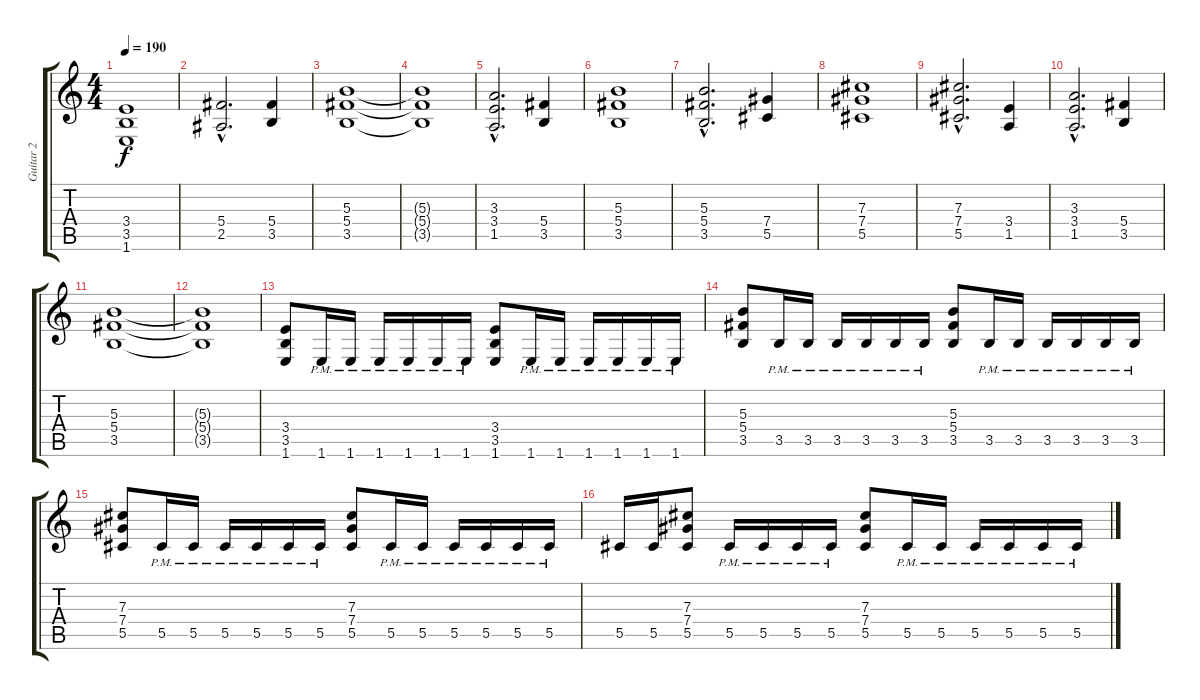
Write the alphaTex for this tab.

\track ("Guitar 2" "Guitar 2") {instrument distortionguitar}
\staff {score tabs}
\tuning (Eb4 Bb3 Gb3 Db3 Ab2 Eb2) {hide}
\ts (4 4)
\tempo 190
\clef g2
\ks c
(3.4 3.5 1.6).1{dy f} |
(5.4{hac} 2.5{hac}).2{d} (5.4 3.5).4 |
(5.3 5.4 3.5).1 |
(5.3{t} 5.4{t} 3.5{t}).1 |
(3.3{hac} 3.4{hac} 1.5{hac}).2{d} (5.4 3.5).4 |
(5.3 5.4 3.5).1 |
(5.3{hac} 5.4{hac} 3.5{hac}).2{d} (7.4 5.5).4 |
(7.3 7.4 5.5).1 |
(7.3{hac} 7.4{hac} 5.5{hac}).2{d} (3.4 1.5).4 |
(3.3{hac} 3.4{hac} 1.5{hac}).2{d} (5.4 3.5).4 |
(5.3 5.4 3.5).1 |
(5.3{t} 5.4{t} 3.5{t}).1 |
(3.4 3.5 1.6).8 1.6{pm}.16 1.6{pm}.16 1.6{pm}.16 1.6{pm}.16 1.6{pm}.16 1.6{pm}.16 (3.4 3.5 1.6).8 1.6{pm}.16 1.6{pm}.16 1.6{pm}.16 1.6{pm}.16 1.6{pm}.16 1.6{pm}.16 |
(5.3 5.4 3.5).8 3.5{pm}.16 3.5{pm}.16 3.5{pm}.16 3.5{pm}.16 3.5{pm}.16 3.5{pm}.16 (5.3 5.4 3.5).8 3.5{pm}.16 3.5{pm}.16 3.5{pm}.16 3.5{pm}.16 3.5{pm}.16 3.5{pm}.16 |
(7.3 7.4 5.5).8 5.5{pm}.16 5.5{pm}.16 5.5{pm}.16 5.5{pm}.16 5.5{pm}.16 5.5{pm}.16 (7.3 7.4 5.5).8 5.5{pm}.16 5.5{pm}.16 5.5{pm}.16 5.5{pm}.16 5.5{pm}.16 5.5{pm}.16 |
5.5.16 5.5.16 (7.3 7.4 5.5).8 5.5{pm}.16 5.5{pm}.16 5.5{pm}.16 5.5{pm}.16 (7.3 7.4 5.5).8 5.5{pm}.16 5.5{pm}.16 5.5{pm}.16 5.5{pm}.16 5.5{pm}.16 5.5{pm}.16
